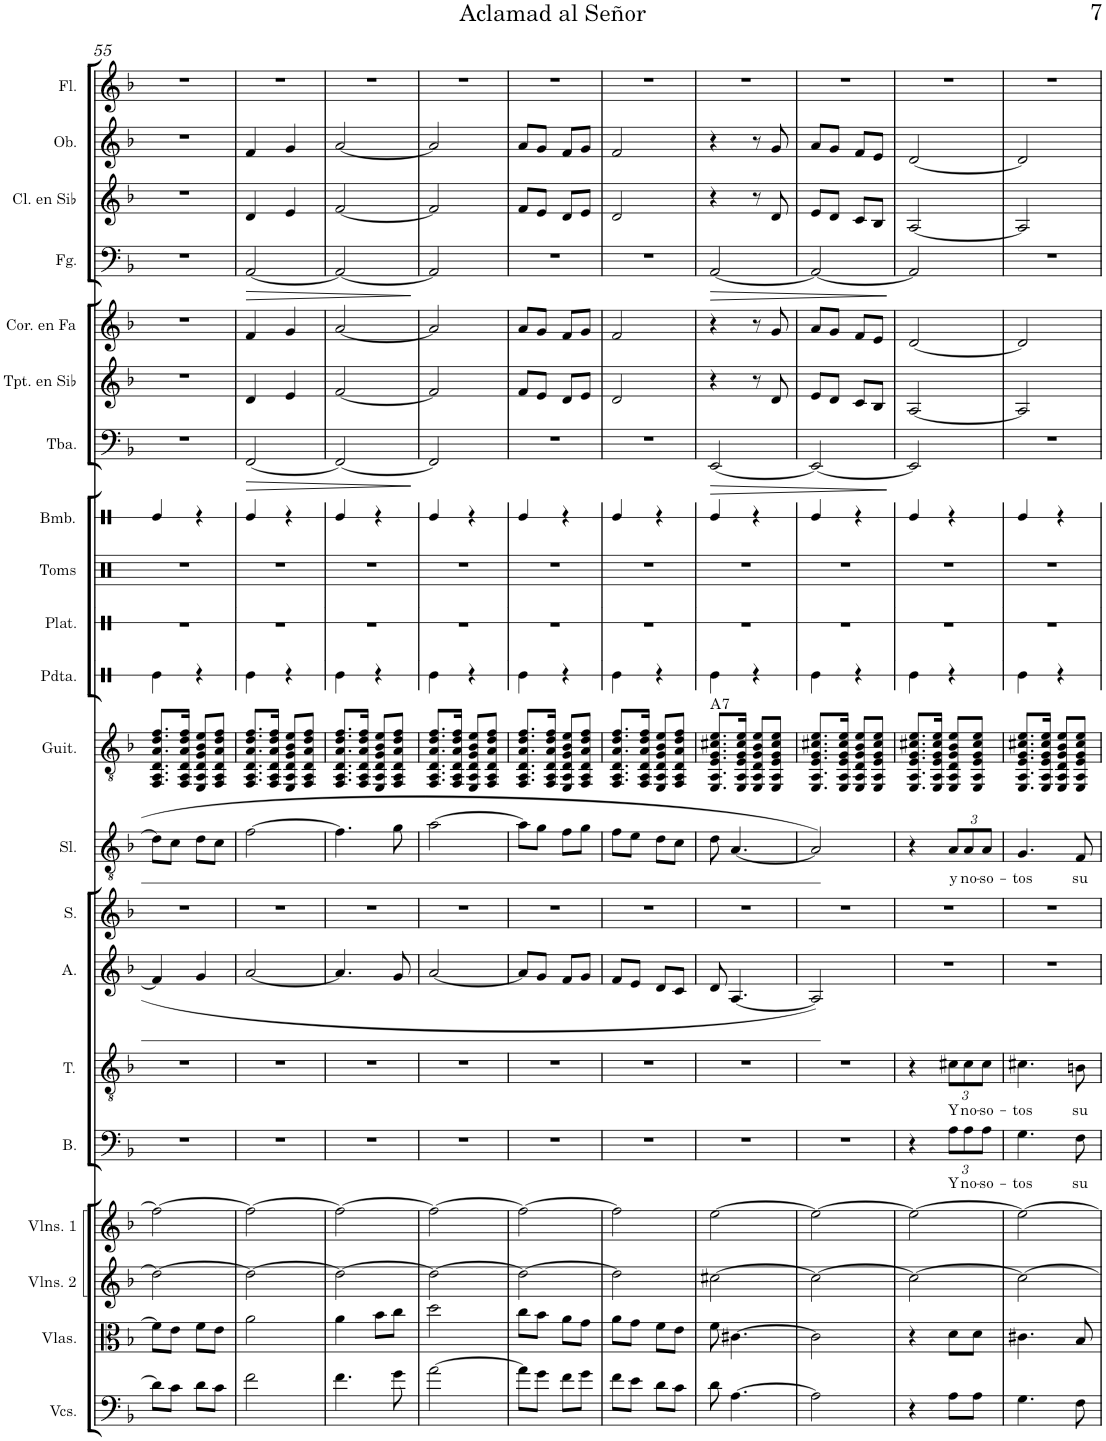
**kern	**kern	**kern	**kern	**kern	**text	**kern	**text	**kern	**kern	**kern	**text	**kern	**harte	**kern	**kern	**kern	**kern	**kern	**dynam	**kern	**kern	**kern	**dynam	**kern	**kern	**kern
*part21	*part20	*part19	*part18	*part17	*part17	*part16	*part16	*part15	*part14	*part13	*part13	*part12	*part12	*part11	*part10	*part9	*part8	*part7	*part7	*part6	*part5	*part4	*part4	*part3	*part2	*part1
*staff21	*staff20	*staff19	*staff18	*staff17	*staff17	*staff16	*staff16	*staff15	*staff14	*staff13	*staff13	*staff12	*	*staff11	*staff10	*staff9	*staff8	*staff7	*staff7	*staff6	*staff5	*staff4	*staff4	*staff3	*staff2	*staff1
*I"Violonchelos	*I"Violas	*I"Violines 2	*I"Violines 1	*I"Bajo	*	*I"Tenor	*	*I"Alto	*I"Soprano	*I"Solista	*	*I"Guitarra	*	*I"Pandereta	*I"Platillo	*I"Toms	*I"Bombo	*I"Tuba	*	*I"Trompeta en Sib	*I"Trompa en Fa	*I"Fagot	*	*I"Clarinete en Sib	*I"Oboe	*I"Flauta
*I'Vcs.	*I'Vlas.	*I'Vlns. 2	*I'Vlns. 1	*I'B.	*	*I'T.	*	*I'A.	*I'S.	*I'Sl.	*	*I'Guit.	*	*I'Pdta.	*I'Plat.	*I'Toms	*I'Bmb.	*I'Tba.	*	*I'Tpt. en Sib	*	*I'Fg.	*	*I'Cl. en Sib	*I'Ob.	*I'Fl.
!!LO:PB:g=z
*clefF4	*clefC3	*clefG2	*clefG2	*clefF4	*	*clefGv2	*	*clefG2	*clefG2	*clefGv2	*	*clefGv2	*	*clefX	*clefX	*clefX	*clefX	*clefF4	*	*clefG2	*clefG2	*clefF4	*	*clefG2	*clefG2	*clefG2
*	*	*	*	*	*	*	*	*	*	*	*	*	*	*	*	*	*	*	*	*Trd1c2	*Trd4c7	*	*	*Trd1c2	*	*
*k[b-]	*k[b-]	*k[b-]	*k[b-]	*k[b-]	*	*k[b-]	*	*k[b-]	*k[b-]	*k[b-]	*	*k[b-]	*	*k[]	*k[]	*k[]	*k[]	*k[b-]	*	*k[b-]	*k[b-]	*k[b-]	*	*k[b-]	*k[b-]	*k[b-]
*M2/4	*M2/4	*M2/4	*M2/4	*M2/4	*	*M2/4	*	*M2/4	*M2/4	*M2/4	*	*M2/4	*	*M2/4	*M2/4	*M2/4	*M2/4	*M2/4	*	*M2/4	*M2/4	*M2/4	*	*M2/4	*M2/4	*M2/4
=55	=55	=55	=55	=55	=55	=55	=55	=55	=55	=55	=55	=55	=55	=55	=55	=55	=55	=55	=55	=55	=55	=55	=55	=55	=55	=55
8d\L]	8f\L]	2dd\_	2ff\_	2r	.	2r	.	4f/]	2r	8d\L]	.	8.FF/ 8.AA/ 8.D/ 8.A/ 8.d/ 8.f/L	.	4Re\	2r	2r	4Re/	2r	.	2r	2r	2r	.	2r	2r	2r
8c\J	8e\J	.	.	.	.	.	.	.	.	8c\J	.	.	.	.	.	.	.	.	.	.	.	.	.	.	.	.
.	.	.	.	.	.	.	.	.	.	.	.	16FF/ 16AA/ 16D/ 16A/ 16d/ 16f/Jk	.	.	.	.	.	.	.	.	.	.	.	.	.	.
8d\L	8f\L	.	.	.	.	.	.	4g/	.	8d\L	.	8EE/ 8AA/ 8D/ 8G/ 8B-/ 8e/L	.	4r	.	.	4r	.	.	.	.	.	.	.	.	.
8c\J	8e\J	.	.	.	.	.	.	.	.	8c\J	.	8FF/ 8AA/ 8D/ 8A/ 8d/ 8f/J	.	.	.	.	.	.	.	.	.	.	.	.	.	.
=56	=56	=56	=56	=56	=56	=56	=56	=56	=56	=56	=56	=56	=56	=56	=56	=56	=56	=56	=56	=56	=56	=56	=56	=56	=56	=56
!	!	!	!	!	!	!	!	!	!	!	!	!	!	!	!	!	!	!	!LO:HP:b	!	!	!	!LO:HP:b	!	!	!
2f\	2a\	2dd\_	2ff\_	2r	.	2r	.	[2a/	2r	[2f\	.	8.FF/ 8.AA/ 8.D/ 8.A/ 8.d/ 8.f/L	.	4Re\	2r	2r	4Re/	[2FF/	>	4d/	4f/	[2AA/	>	4d/	4f/	2r
.	.	.	.	.	.	.	.	.	.	.	.	16FF/ 16AA/ 16D/ 16A/ 16d/ 16f/Jk	.	.	.	.	.	.	.	.	.	.	.	.	.	.
.	.	.	.	.	.	.	.	.	.	.	.	8EE/ 8AA/ 8D/ 8G/ 8B-/ 8e/L	.	4r	.	.	4r	.	.	4e/	4g/	.	.	4e/	4g/	.
.	.	.	.	.	.	.	.	.	.	.	.	8FF/ 8AA/ 8D/ 8A/ 8d/ 8f/J	.	.	.	.	.	.	.	.	.	.	.	.	.	.
=57	=57	=57	=57	=57	=57	=57	=57	=57	=57	=57	=57	=57	=57	=57	=57	=57	=57	=57	=57	=57	=57	=57	=57	=57	=57	=57
4.f\	4a\	2dd\_	2ff\_	2r	.	2r	.	4.a/]	2r	4.f\]	.	8.FF/ 8.AA/ 8.D/ 8.A/ 8.d/ 8.f/L	.	4Re\	2r	2r	4Re/	2FF/_	.	[2f/	[2a/	2AA/_	.	[2f/	[2a/	2r
.	.	.	.	.	.	.	.	.	.	.	.	16FF/ 16AA/ 16D/ 16A/ 16d/ 16f/Jk	.	.	.	.	.	.	.	.	.	.	.	.	.	.
.	8b-\L	.	.	.	.	.	.	.	.	.	.	8EE/ 8AA/ 8D/ 8G/ 8B-/ 8e/L	.	4r	.	.	4r	.	.	.	.	.	.	.	.	.
8g\	8cc\J	.	.	.	.	.	.	8g/	.	8g\	.	8FF/ 8AA/ 8D/ 8A/ 8d/ 8f/J	.	.	.	.	.	.	.	.	.	.	.	.	.	.
.	.	.	.	.	.	.	.	.	.	.	.	.	.	.	.	.	.	.	]	.	.	.	]	.	.	.
=58	=58	=58	=58	=58	=58	=58	=58	=58	=58	=58	=58	=58	=58	=58	=58	=58	=58	=58	=58	=58	=58	=58	=58	=58	=58	=58
[2a\	2dd\	2dd\_	2ff\_	2r	.	2r	.	[2a/	2r	[2a\	.	8.FF/ 8.AA/ 8.D/ 8.A/ 8.d/ 8.f/L	.	4Re\	2r	2r	4Re/	2FF/]	.	2f/]	2a/]	2AA/]	.	2f/]	2a/]	2r
.	.	.	.	.	.	.	.	.	.	.	.	16FF/ 16AA/ 16D/ 16A/ 16d/ 16f/Jk	.	.	.	.	.	.	.	.	.	.	.	.	.	.
.	.	.	.	.	.	.	.	.	.	.	.	8EE/ 8AA/ 8D/ 8G/ 8B-/ 8e/L	.	4r	.	.	4r	.	.	.	.	.	.	.	.	.
.	.	.	.	.	.	.	.	.	.	.	.	8FF/ 8AA/ 8D/ 8A/ 8d/ 8f/J	.	.	.	.	.	.	.	.	.	.	.	.	.	.
=59	=59	=59	=59	=59	=59	=59	=59	=59	=59	=59	=59	=59	=59	=59	=59	=59	=59	=59	=59	=59	=59	=59	=59	=59	=59	=59
8a\L]	8cc\L	2dd\_	2ff\_	2r	.	2r	.	8a/L]	2r	8a\L]	.	8.FF/ 8.AA/ 8.D/ 8.A/ 8.d/ 8.f/L	.	4Re\	2r	2r	4Re/	2r	.	8f/L	8a/L	2r	.	8f/L	8a/L	2r
8g\J	8b-\J	.	.	.	.	.	.	8g/J	.	8g\J	.	.	.	.	.	.	.	.	.	8e/J	8g/J	.	.	8e/J	8g/J	.
.	.	.	.	.	.	.	.	.	.	.	.	16FF/ 16AA/ 16D/ 16A/ 16d/ 16f/Jk	.	.	.	.	.	.	.	.	.	.	.	.	.	.
8f\L	8a\L	.	.	.	.	.	.	8f/L	.	8f\L	.	8EE/ 8AA/ 8D/ 8G/ 8B-/ 8e/L	.	4r	.	.	4r	.	.	8d/L	8f/L	.	.	8d/L	8f/L	.
8g\J	8g\J	.	.	.	.	.	.	8g/J	.	8g\J	.	8FF/ 8AA/ 8D/ 8A/ 8d/ 8f/J	.	.	.	.	.	.	.	8e/J	8g/J	.	.	8e/J	8g/J	.
=60	=60	=60	=60	=60	=60	=60	=60	=60	=60	=60	=60	=60	=60	=60	=60	=60	=60	=60	=60	=60	=60	=60	=60	=60	=60	=60
8f\L	8a\L	2dd\]	2ff\]	2r	.	2r	.	8f/L	2r	8f\L	.	8.FF/ 8.AA/ 8.D/ 8.A/ 8.d/ 8.f/L	.	4Re\	2r	2r	4Re/	2r	.	2d/	2f/	2r	.	2d/	2f/	2r
8e\J	8g\J	.	.	.	.	.	.	8e/J	.	8e\J	.	.	.	.	.	.	.	.	.	.	.	.	.	.	.	.
.	.	.	.	.	.	.	.	.	.	.	.	16FF/ 16AA/ 16D/ 16A/ 16d/ 16f/Jk	.	.	.	.	.	.	.	.	.	.	.	.	.	.
8d\L	8f\L	.	.	.	.	.	.	8d/L	.	8d\L	.	8EE/ 8AA/ 8D/ 8G/ 8B-/ 8e/L	.	4r	.	.	4r	.	.	.	.	.	.	.	.	.
8c\J	8e\J	.	.	.	.	.	.	8c/J	.	8c\J	.	8FF/ 8AA/ 8D/ 8A/ 8d/ 8f/J	.	.	.	.	.	.	.	.	.	.	.	.	.	.
=61	=61	=61	=61	=61	=61	=61	=61	=61	=61	=61	=61	=61	=61	=61	=61	=61	=61	=61	=61	=61	=61	=61	=61	=61	=61	=61
!	!	!	!	!	!	!	!	!	!	!	!	!	!LO:H:kt=7	!	!	!	!	!	!LO:HP:b	!	!	!	!LO:HP:b	!	!	!
8d\	8f\	[2cc#X\	[2ee\	2r	.	2r	.	8d/	2r	8d\	.	8.EE/ 8.AA/ 8.E/ 8.G/ 8.c#X/ 8.e/L	A:7	4Re\	2r	2r	4Re/	[2EE/	>	4r	4r	[2AA/	>	4r	4r	2r
[4.A\	[4.c#X\	.	.	.	.	.	.	[4.A/	.	[4.A/	.	.	.	.	.	.	.	.	.	.	.	.	.	.	.	.
.	.	.	.	.	.	.	.	.	.	.	.	16EE/ 16AA/ 16E/ 16G/ 16c#/ 16e/Jk	.	.	.	.	.	.	.	.	.	.	.	.	.	.
.	.	.	.	.	.	.	.	.	.	.	.	8EE/ 8AA/ 8D/ 8G/ 8B-/ 8e/L	.	4r	.	.	4r	.	.	8r	8r	.	.	8r	8r	.
.	.	.	.	.	.	.	.	.	.	.	.	8EE/ 8AA/ 8E/ 8G/ 8c#/ 8e/J	.	.	.	.	.	.	.	8d/	8g/	.	.	8d/	8g/	.
=62	=62	=62	=62	=62	=62	=62	=62	=62	=62	=62	=62	=62	=62	=62	=62	=62	=62	=62	=62	=62	=62	=62	=62	=62	=62	=62
2A\]	2c#\]	2cc#\_	2ee\_	2r	.	2r	.	2A/]	2r	2A/]	.	8.EE/ 8.AA/ 8.E/ 8.G/ 8.c#X/ 8.e/L	.	4Re\	2r	2r	4Re/	2EE/_	.	8e/L	8a/L	2AA/_	.	8e/L	8a/L	2r
.	.	.	.	.	.	.	.	.	.	.	.	.	.	.	.	.	.	.	.	8d/J	8g/J	.	.	8d/J	8g/J	.
.	.	.	.	.	.	.	.	.	.	.	.	16EE/ 16AA/ 16E/ 16G/ 16c#/ 16e/Jk	.	.	.	.	.	.	.	.	.	.	.	.	.	.
.	.	.	.	.	.	.	.	.	.	.	.	8EE/ 8AA/ 8D/ 8G/ 8B-/ 8e/L	.	4r	.	.	4r	.	.	8c/L	8f/L	.	.	8c/L	8f/L	.
.	.	.	.	.	.	.	.	.	.	.	.	8EE/ 8AA/ 8E/ 8G/ 8c#/ 8e/J	.	.	.	.	.	.	.	8B-/J	8e/J	.	.	8B-/J	8e/J	.
.	.	.	.	.	.	.	.	.	.	.	.	.	.	.	.	.	.	.	]	.	.	.	]	.	.	.
=63	=63	=63	=63	=63	=63	=63	=63	=63	=63	=63	=63	=63	=63	=63	=63	=63	=63	=63	=63	=63	=63	=63	=63	=63	=63	=63
4r	4r	2cc#\_	2ee\_	4r	.	4r	.	2r	2r	4r	.	8.EE/ 8.AA/ 8.E/ 8.G/ 8.c#X/ 8.e/L	.	4Re\	2r	2r	4Re/	2EE/]	.	[2A/	[2d/	2AA/]	.	[2A/	[2d/	2r
.	.	.	.	.	.	.	.	.	.	.	.	16EE/ 16AA/ 16E/ 16G/ 16c#/ 16e/Jk	.	.	.	.	.	.	.	.	.	.	.	.	.	.
*	*	*	*	*Xbrackettup	*	*	*	*	*	*	*	*	*	*	*	*	*	*	*	*	*	*	*	*	*	*
!	!	!	!	!	!LO:LY:b	!	!	!	!	!	!	!	!	!	!	!	!	!	!	!	!	!	!	!	!	!
*	*	*	*	*	*	*Xbrackettup	*	*	*	*	*	*	*	*	*	*	*	*	*	*	*	*	*	*	*	*
!	!	!	!	!	!	!	!LO:LY:b	!	!	!	!	!	!	!	!	!	!	!	!	!	!	!	!	!	!	!
*	*	*	*	*	*	*	*	*	*	*Xbrackettup	*	*	*	*	*	*	*	*	*	*	*	*	*	*	*	*
!	!	!	!	!	!	!	!	!	!	!	!LO:LY:b	!	!	!	!	!	!	!	!	!	!	!	!	!	!	!
8A\L	8d\L	.	.	12A\L	Y	12c#X\L	Y	.	.	12A/L	y	8EE/ 8AA/ 8D/ 8G/ 8B-/ 8e/L	.	4r	.	.	4r	.	.	.	.	.	.	.	.	.
!	!	!	!	!	!LO:LY:b	!	!LO:LY:b	!	!	!	!LO:LY:b	!	!	!	!	!	!	!	!	!	!	!	!	!	!	!
.	.	.	.	12A\	no-	12c#\	no-	.	.	12A/	no-	.	.	.	.	.	.	.	.	.	.	.	.	.	.	.
8A\J	8d\J	.	.	.	.	.	.	.	.	.	.	8EE/ 8AA/ 8E/ 8G/ 8c#/ 8e/J	.	.	.	.	.	.	.	.	.	.	.	.	.	.
!	!	!	!	!	!LO:LY:b	!	!LO:LY:b	!	!	!	!LO:LY:b	!	!	!	!	!	!	!	!	!	!	!	!	!	!	!
.	.	.	.	12A\J	-so-	12c#\J	-so-	.	.	12A/J	-so-	.	.	.	.	.	.	.	.	.	.	.	.	.	.	.
=64	=64	=64	=64	=64	=64	=64	=64	=64	=64	=64	=64	=64	=64	=64	=64	=64	=64	=64	=64	=64	=64	=64	=64	=64	=64	=64
!	!	!	!	!	!LO:LY:b	!	!LO:LY:b	!	!	!	!LO:LY:b	!	!	!	!	!	!	!	!	!	!	!	!	!	!	!
4.G\	4.c#X\	2cc#\_	2ee\_	4.G\	-tos	4.c#X\	-tos	2r	2r	4.G/	-tos	8.EE/ 8.AA/ 8.E/ 8.G/ 8.c#X/ 8.e/L	.	4Re\	2r	2r	4Re/	2r	.	2A/]	2d/]	2r	.	2A/]	2d/]	2r
.	.	.	.	.	.	.	.	.	.	.	.	16EE/ 16AA/ 16E/ 16G/ 16c#/ 16e/Jk	.	.	.	.	.	.	.	.	.	.	.	.	.	.
.	.	.	.	.	.	.	.	.	.	.	.	8EE/ 8AA/ 8D/ 8G/ 8B-/ 8e/L	.	4r	.	.	4r	.	.	.	.	.	.	.	.	.
!	!	!	!	!	!LO:LY:b	!	!LO:LY:b	!	!	!	!LO:LY:b	!	!	!	!	!	!	!	!	!	!	!	!	!	!	!
8F\	8B-/	.	.	8F\	su	8Bn\	su	.	.	8F/	su	8EE/ 8AA/ 8E/ 8G/ 8c#/ 8e/J	.	.	.	.	.	.	.	.	.	.	.	.	.	.
=	=	=	=	=	=	=	=	=	=	=	=	=	=	=	=	=	=	=	=	=	=	=	=	=	=	=
*-	*-	*-	*-	*-	*-	*-	*-	*-	*-	*-	*-	*-	*-	*-	*-	*-	*-	*-	*-	*-	*-	*-	*-	*-	*-	*-
